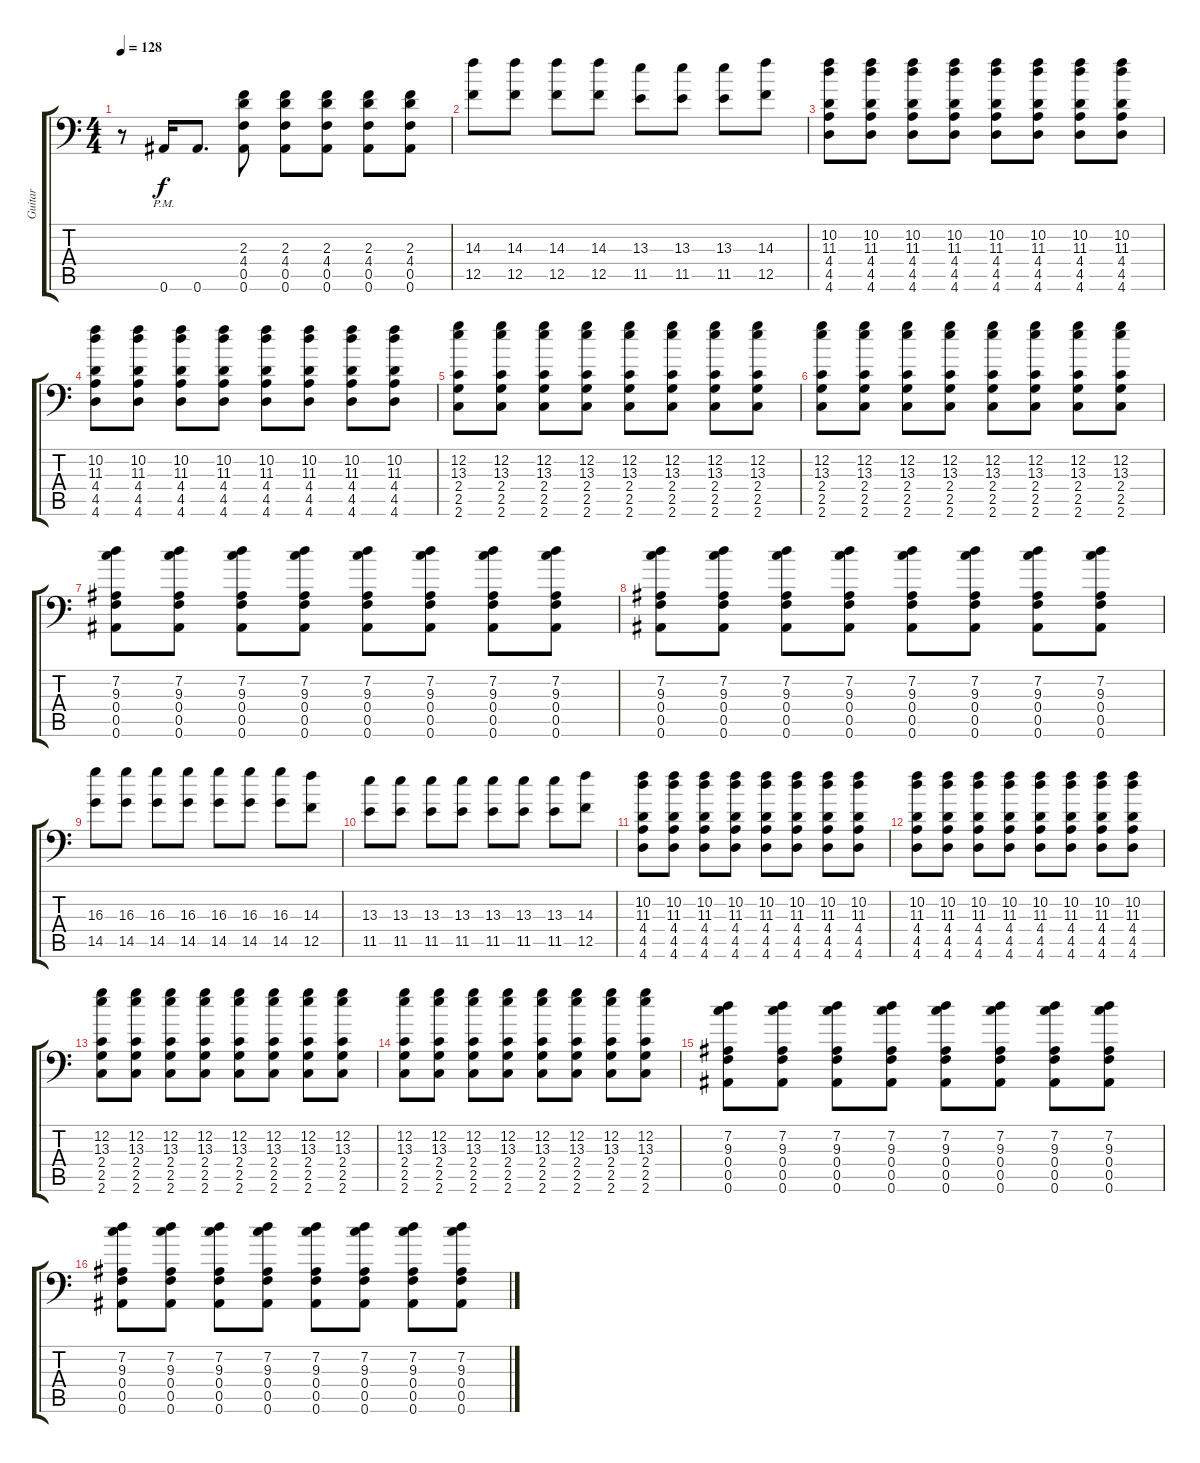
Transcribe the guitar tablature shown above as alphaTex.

\track ("Guitar" "Guitar") {solo instrument distortionguitar}
\staff {score tabs}
\tuning (C4 G3 Eb3 Bb2 F2 Bb1) {hide}
\ts (4 4)
\tempo 128
\clef f4
\ks c
r.8{dy f} 0.6{pm}.16 0.6.8{d} (2.3 4.4 0.5 0.6).8 (2.3 4.4 0.5 0.6).8 (2.3 4.4 0.5 0.6).8 (2.3 4.4 0.5 0.6).8 (2.3 4.4 0.5 0.6).8 |
(14.3 12.5).8 (14.3 12.5).8 (14.3 12.5).8 (14.3 12.5).8 (13.3 11.5).8 (13.3 11.5).8 (13.3 11.5).8 (14.3 12.5).8 |
(10.2 11.3 4.4 4.5 4.6).8 (10.2 11.3 4.4 4.5 4.6).8 (10.2 11.3 4.4 4.5 4.6).8 (10.2 11.3 4.4 4.5 4.6).8 (10.2 11.3 4.4 4.5 4.6).8 (10.2 11.3 4.4 4.5 4.6).8 (10.2 11.3 4.4 4.5 4.6).8 (10.2 11.3 4.4 4.5 4.6).8 |
(10.2 11.3 4.4 4.5 4.6).8 (10.2 11.3 4.4 4.5 4.6).8 (10.2 11.3 4.4 4.5 4.6).8 (10.2 11.3 4.4 4.5 4.6).8 (10.2 11.3 4.4 4.5 4.6).8 (10.2 11.3 4.4 4.5 4.6).8 (10.2 11.3 4.4 4.5 4.6).8 (10.2 11.3 4.4 4.5 4.6).8 |
(12.2 13.3 2.4 2.5 2.6).8 (12.2 13.3 2.4 2.5 2.6).8 (12.2 13.3 2.4 2.5 2.6).8 (12.2 13.3 2.4 2.5 2.6).8 (12.2 13.3 2.4 2.5 2.6).8 (12.2 13.3 2.4 2.5 2.6).8 (12.2 13.3 2.4 2.5 2.6).8 (12.2 13.3 2.4 2.5 2.6).8 |
(12.2 13.3 2.4 2.5 2.6).8 (12.2 13.3 2.4 2.5 2.6).8 (12.2 13.3 2.4 2.5 2.6).8 (12.2 13.3 2.4 2.5 2.6).8 (12.2 13.3 2.4 2.5 2.6).8 (12.2 13.3 2.4 2.5 2.6).8 (12.2 13.3 2.4 2.5 2.6).8 (12.2 13.3 2.4 2.5 2.6).8 |
(7.2 9.3 0.4 0.5 0.6).8 (7.2 9.3 0.4 0.5 0.6).8 (7.2 9.3 0.4 0.5 0.6).8 (7.2 9.3 0.4 0.5 0.6).8 (7.2 9.3 0.4 0.5 0.6).8 (7.2 9.3 0.4 0.5 0.6).8 (7.2 9.3 0.4 0.5 0.6).8 (7.2 9.3 0.4 0.5 0.6).8 |
(7.2 9.3 0.4 0.5 0.6).8 (7.2 9.3 0.4 0.5 0.6).8 (7.2 9.3 0.4 0.5 0.6).8 (7.2 9.3 0.4 0.5 0.6).8 (7.2 9.3 0.4 0.5 0.6).8 (7.2 9.3 0.4 0.5 0.6).8 (7.2 9.3 0.4 0.5 0.6).8 (7.2 9.3 0.4 0.5 0.6).8 |
(16.3 14.5).8 (16.3 14.5).8 (16.3 14.5).8 (16.3 14.5).8 (16.3 14.5).8 (16.3 14.5).8 (16.3 14.5).8 (14.3 12.5).8 |
(13.3 11.5).8 (13.3 11.5).8 (13.3 11.5).8 (13.3 11.5).8 (13.3 11.5).8 (13.3 11.5).8 (13.3 11.5).8 (14.3 12.5).8 |
(10.2 11.3 4.4 4.5 4.6).8 (10.2 11.3 4.4 4.5 4.6).8 (10.2 11.3 4.4 4.5 4.6).8 (10.2 11.3 4.4 4.5 4.6).8 (10.2 11.3 4.4 4.5 4.6).8 (10.2 11.3 4.4 4.5 4.6).8 (10.2 11.3 4.4 4.5 4.6).8 (10.2 11.3 4.4 4.5 4.6).8 |
(10.2 11.3 4.4 4.5 4.6).8 (10.2 11.3 4.4 4.5 4.6).8 (10.2 11.3 4.4 4.5 4.6).8 (10.2 11.3 4.4 4.5 4.6).8 (10.2 11.3 4.4 4.5 4.6).8 (10.2 11.3 4.4 4.5 4.6).8 (10.2 11.3 4.4 4.5 4.6).8 (10.2 11.3 4.4 4.5 4.6).8 |
(12.2 13.3 2.4 2.5 2.6).8 (12.2 13.3 2.4 2.5 2.6).8 (12.2 13.3 2.4 2.5 2.6).8 (12.2 13.3 2.4 2.5 2.6).8 (12.2 13.3 2.4 2.5 2.6).8 (12.2 13.3 2.4 2.5 2.6).8 (12.2 13.3 2.4 2.5 2.6).8 (12.2 13.3 2.4 2.5 2.6).8 |
(12.2 13.3 2.4 2.5 2.6).8 (12.2 13.3 2.4 2.5 2.6).8 (12.2 13.3 2.4 2.5 2.6).8 (12.2 13.3 2.4 2.5 2.6).8 (12.2 13.3 2.4 2.5 2.6).8 (12.2 13.3 2.4 2.5 2.6).8 (12.2 13.3 2.4 2.5 2.6).8 (12.2 13.3 2.4 2.5 2.6).8 |
(7.2 9.3 0.4 0.5 0.6).8 (7.2 9.3 0.4 0.5 0.6).8 (7.2 9.3 0.4 0.5 0.6).8 (7.2 9.3 0.4 0.5 0.6).8 (7.2 9.3 0.4 0.5 0.6).8 (7.2 9.3 0.4 0.5 0.6).8 (7.2 9.3 0.4 0.5 0.6).8 (7.2 9.3 0.4 0.5 0.6).8 |
(7.2 9.3 0.4 0.5 0.6).8 (7.2 9.3 0.4 0.5 0.6).8 (7.2 9.3 0.4 0.5 0.6).8 (7.2 9.3 0.4 0.5 0.6).8 (7.2 9.3 0.4 0.5 0.6).8 (7.2 9.3 0.4 0.5 0.6).8 (7.2 9.3 0.4 0.5 0.6).8 (7.2 9.3 0.4 0.5 0.6).8
